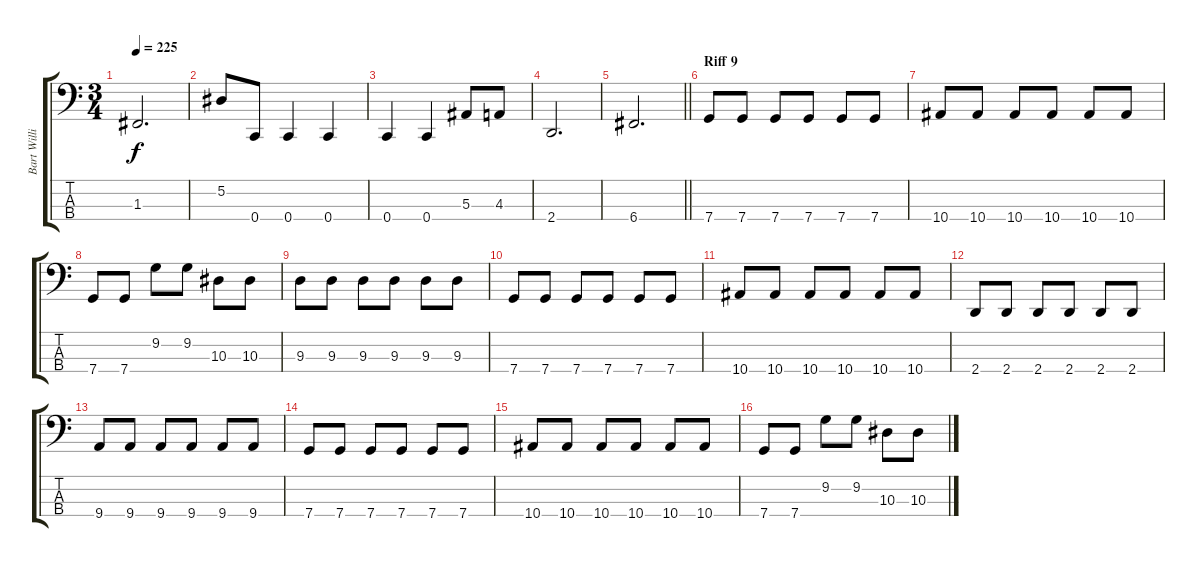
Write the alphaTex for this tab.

\track ("Bart Williams" "Bart Willi") {instrument electricbassfinger}
\staff {score tabs}
\tuning (Eb2 Bb1 F1 C1) {hide}
\ts (3 4)
\tempo 225
\clef f4
\ks c
1.3.2{d dy f} |
5.2.8 0.4.8 0.4.4 0.4.4 |
0.4.4 0.4.4 5.3.8 4.3.8 |
2.4.2{d} |
\barLineRight lightlight
6.4.2{d} |
\section ("" "Riff 9")
7.4.8 7.4.8 7.4.8 7.4.8 7.4.8 7.4.8 |
10.4.8 10.4.8 10.4.8 10.4.8 10.4.8 10.4.8 |
7.4.8 7.4.8 9.2.8 9.2.8 10.3.8 10.3.8 |
9.3.8 9.3.8 9.3.8 9.3.8 9.3.8 9.3.8 |
7.4.8 7.4.8 7.4.8 7.4.8 7.4.8 7.4.8 |
10.4.8 10.4.8 10.4.8 10.4.8 10.4.8 10.4.8 |
2.4.8 2.4.8 2.4.8 2.4.8 2.4.8 2.4.8 |
9.4.8 9.4.8 9.4.8 9.4.8 9.4.8 9.4.8 |
7.4.8 7.4.8 7.4.8 7.4.8 7.4.8 7.4.8 |
10.4.8 10.4.8 10.4.8 10.4.8 10.4.8 10.4.8 |
7.4.8 7.4.8 9.2.8 9.2.8 10.3.8 10.3.8
